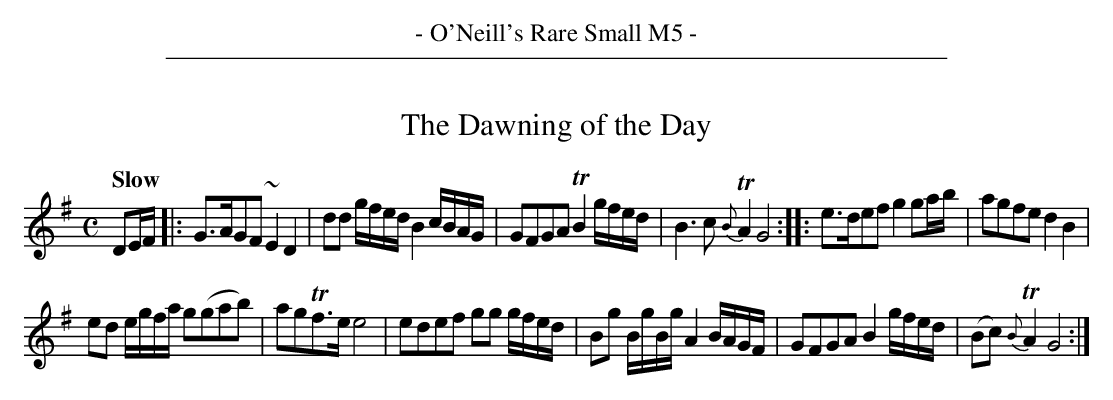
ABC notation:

X:1
T: The Dawning of the Day
Q: "Slow"
M: C
L: 1/8
K: G
DE/F/ |:\
G>AGF ~E2D2 | dd g/f/e/d/ B2 c/B/A/G/ |\
GFGA TB2 g/f/e/d/ | B3c {B}TA2 G4 ::\
e>def g2ga/b/ | agfe d2B2 |
ed e/g/f/a/ g(gab) | agTf>e e4 |\
edef gg g/f/e/d/ | Bg B/g/B/g/ A2 B/A/G/F/ |\
GFGA B2 g/f/e/d/ | (Bc) {B}TA2 G4 :|
